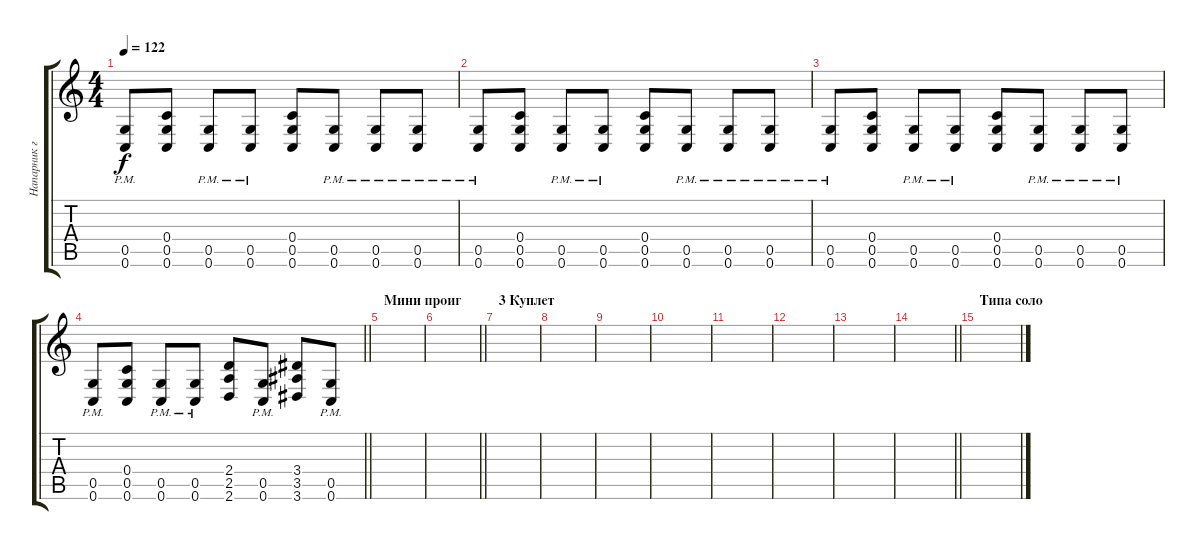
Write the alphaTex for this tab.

\track ("Напарник гитарист" "Напарник г") {instrument distortionguitar}
\staff {score tabs}
\tuning (D4 A3 F3 C3 G2 C2) {hide}
\ts (4 4)
\tempo 122
\clef g2
\ks c
(0.5{pm} 0.6{pm}).8{dy f} (0.4 0.5 0.6).8 (0.5{pm} 0.6{pm}).8 (0.5{pm} 0.6{pm}).8 (0.4 0.5 0.6).8 (0.5{pm} 0.6{pm}).8 (0.5{pm} 0.6{pm}).8 (0.5{pm} 0.6{pm}).8 |
(0.5{pm} 0.6{pm}).8 (0.4 0.5 0.6).8 (0.5{pm} 0.6{pm}).8 (0.5{pm} 0.6{pm}).8 (0.4 0.5 0.6).8 (0.5{pm} 0.6{pm}).8 (0.5{pm} 0.6{pm}).8 (0.5{pm} 0.6{pm}).8 |
(0.5{pm} 0.6{pm}).8 (0.4 0.5 0.6).8 (0.5{pm} 0.6{pm}).8 (0.5{pm} 0.6{pm}).8 (0.4 0.5 0.6).8 (0.5{pm} 0.6{pm}).8 (0.5{pm} 0.6{pm}).8 (0.5{pm} 0.6{pm}).8 |
\barLineRight lightlight
(0.5{pm} 0.6{pm}).8 (0.4 0.5 0.6).8 (0.5{pm} 0.6{pm}).8 (0.5{pm} 0.6{pm}).8 (2.4 2.5 2.6).8 (0.5{pm} 0.6{pm}).8 (3.4 3.5 3.6).8 (0.5{pm} 0.6{pm}).8 |
\section ("" "Мини проиг")
|
\barLineRight lightlight
|
\section ("" "3 Куплет")
|
|
|
|
|
|
|
\barLineRight lightlight
|
\section ("" "Типа соло")
